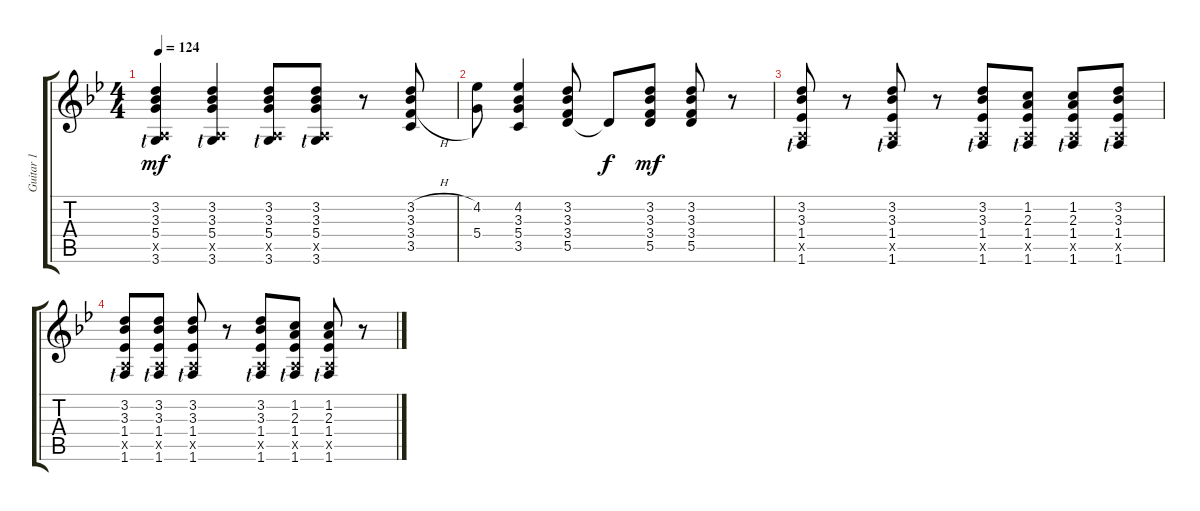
\track ("Guitar 1" "Guitar 1") {instrument electricguitarclean}
\staff {score tabs}
\tuning (E4 B3 G3 D3 A2 E2) {hide}
\ts (4 4)
\tempo 124
\clef g2
\ks gminor
(3.2 3.3 5.4 0.5{x} 3.6{lf 1}).4{dy mf volume 0} (3.2 3.3 5.4 0.5{x} 3.6{lf 1}).4 (3.2 3.3 5.4 0.5{x} 3.6{lf 1}).8 (3.2 3.3 5.4 0.5{x} 3.6{lf 1}).8 r.8 (3.2{h} 3.3 3.4{h} 3.5).8 |
(4.2 5.4).8 (4.2 3.3 5.4 3.5).4 (3.2 3.3 3.4 5.5).8 5.5{t}.8{dy f} (3.2 3.3 3.4 5.5).8{dy mf} (3.2 3.3 3.4 5.5).8 r.8 |
(3.2 3.3 1.4 0.5{x} 1.6{lf 1}).8 r.8 (3.2 3.3 1.4 0.5{x} 1.6{lf 1}).8 r.8 (3.2 3.3 1.4 0.5{x} 1.6{lf 1}).8 (1.2 2.3 1.4 0.5{x} 1.6{lf 1}).8 (1.2 2.3 1.4 0.5{x} 1.6{lf 1}).8 (3.2 3.3 1.4 0.5{x} 1.6{lf 1}).8 |
(3.2 3.3 1.4 0.5{x} 1.6{lf 1}).8 (3.2 3.3 1.4 0.5{x} 1.6{lf 1}).8 (3.2 3.3 1.4 0.5{x} 1.6{lf 1}).8 r.8 (3.2 3.3 1.4 0.5{x} 1.6{lf 1}).8 (1.2 2.3 1.4 0.5{x} 1.6{lf 1}).8 (1.2 2.3 1.4 0.5{x} 1.6{lf 1}).8 r.8
